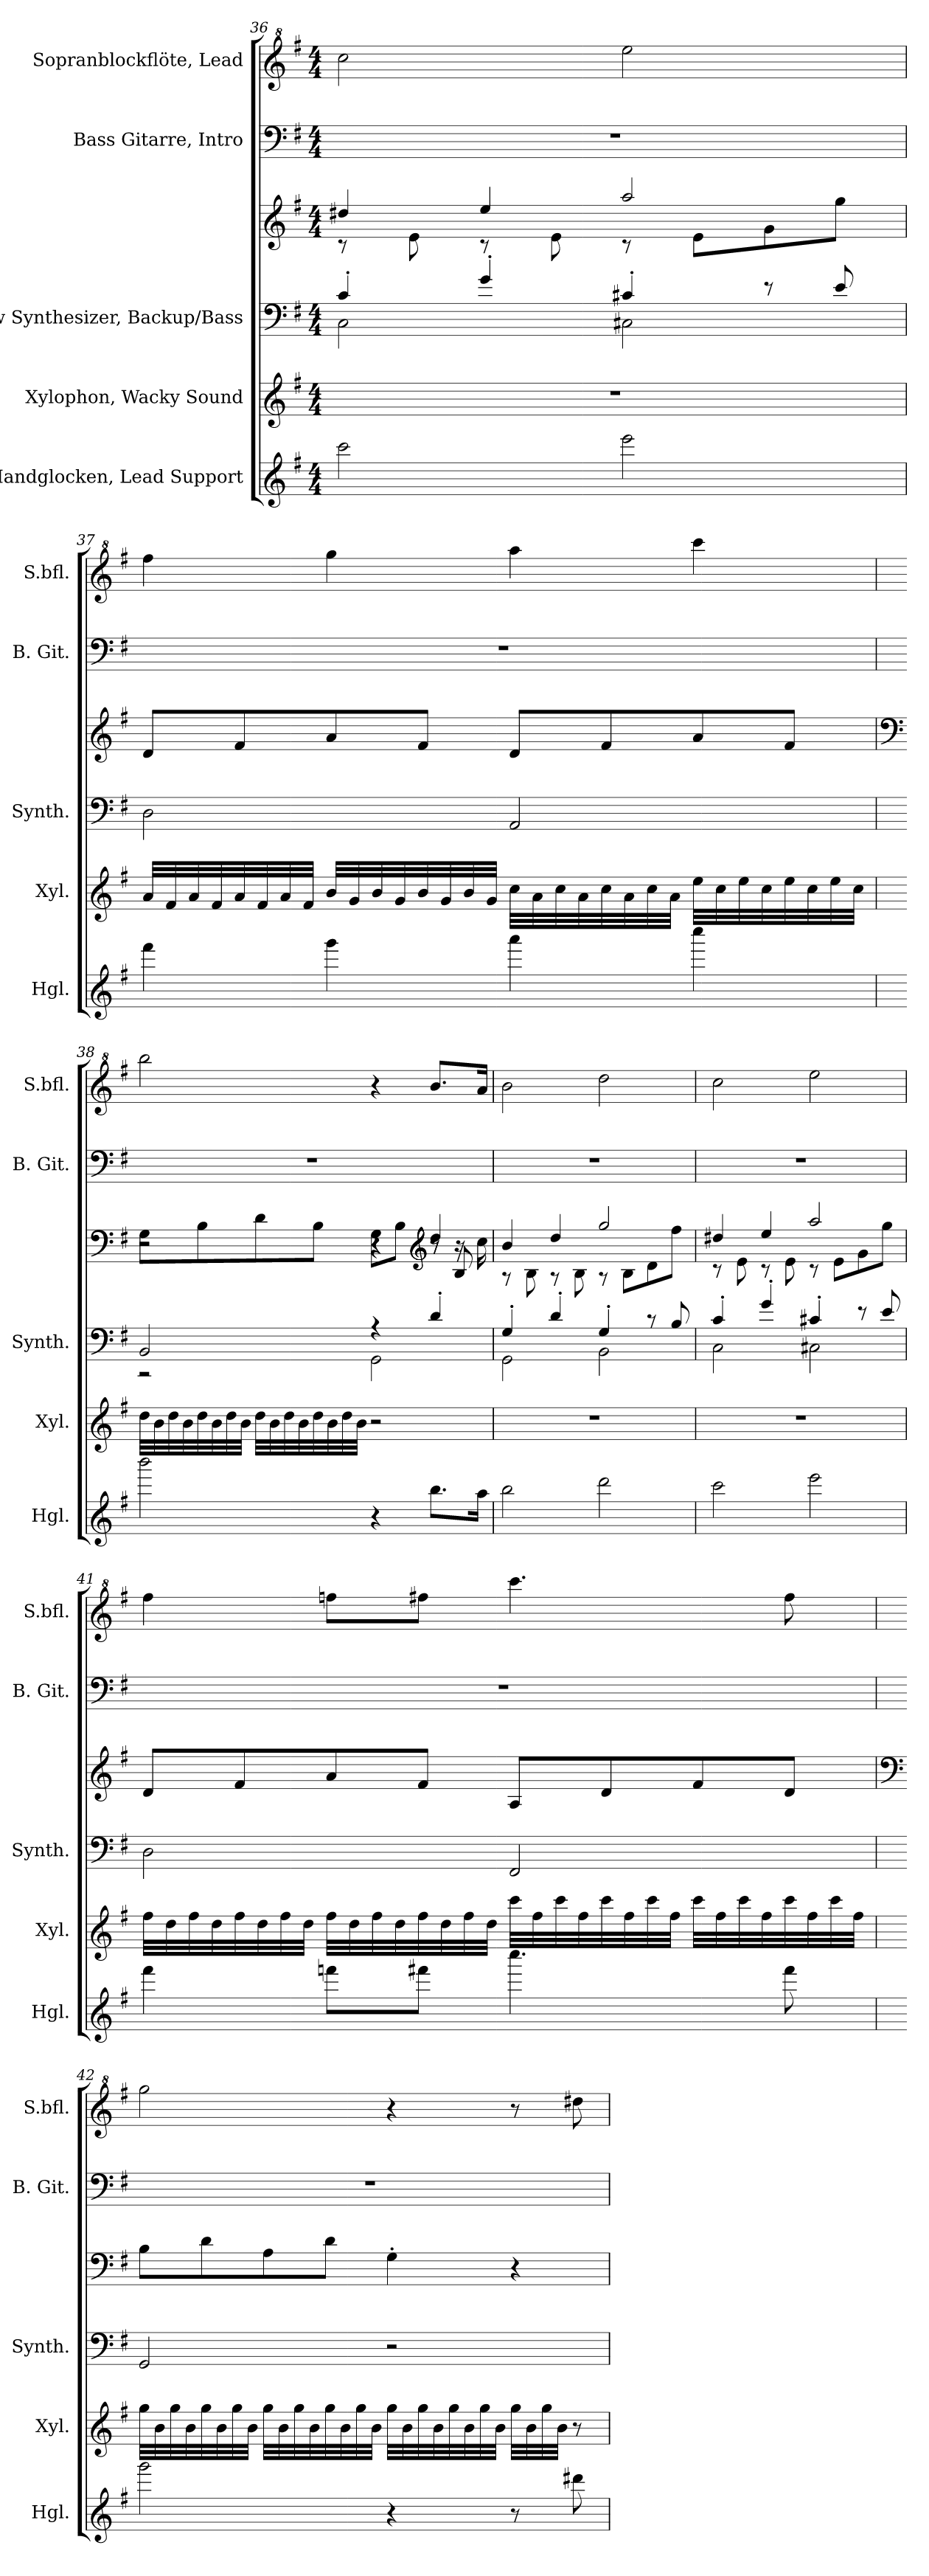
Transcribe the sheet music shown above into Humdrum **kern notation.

**kern	**kern	**kern	**kern	**kern	**kern
*part5	*part4	*part3	*part3	*part2	*part1
*staff6	*staff5	*staff4	*staff3	*staff2	*staff1
*I"Handglocken, Lead Support	*I"Xylophon, Wacky Sound	*I"Saw Synthesizer, Backup/Bass	*	*I"Bass Gitarre, Intro	*I"Sopranblockflöte, Lead
*I'Hgl.	*I'Xyl.	*I'Synth.	*	*I'B. Git.	*I'S.bfl.
*clefG2	*clefG2	*clefF4	*clefG2	*clefF4	*clefG^2
*	*ITrd-7c-12	*	*	*ITrd7c12	*
*k[f#]	*k[f#]	*k[f#]	*k[f#]	*k[f#]	*k[f#]
*M4/4	*M4/4	*M4/4	*M4/4	*M4/4	*M4/4
=36	=36	=36	=36	=36	=36
*	*	*^	*^	*	*
2ccc\	1r	4c'/	2C\	4dd#X/	8r	1r	2ccc\
.	.	.	.	.	8e\	.	.
.	.	4g'/	.	4ee/	8r	.	.
.	.	.	.	.	8e\	.	.
2eee\	.	4c#X'/	2C#X\	2aa/	8r	.	2eee\
.	.	.	.	.	8e\L	.	.
.	.	8r	.	.	8g\	.	.
.	.	8e/	.	.	8gg\J	.	.
*	*	*v	*v	*	*	*	*
*	*	*	*v	*v	*	*
!!LO:LB:g=z
=37	=37	=37	=37	=37	=37
4fff#\	32aa/LLL	2D\	8d/L	1r	4fff#\
.	32ff#/	.	.	.	.
.	32aa/	.	.	.	.
.	32ff#/	.	.	.	.
.	32aa/	.	8f#/	.	.
.	32ff#/	.	.	.	.
.	32aa/	.	.	.	.
.	32ff#/JJJ	.	.	.	.
4ggg\	32bb/LLL	.	8a/	.	4ggg\
.	32gg/	.	.	.	.
.	32bb/	.	.	.	.
.	32gg/	.	.	.	.
.	32bb/	.	8f#/J	.	.
.	32gg/	.	.	.	.
.	32bb/	.	.	.	.
.	32gg/JJJ	.	.	.	.
4aaa\	32ccc\LLL	2AA/	8d/L	.	4aaa\
.	32aa\	.	.	.	.
.	32ccc\	.	.	.	.
.	32aa\	.	.	.	.
.	32ccc\	.	8f#/	.	.
.	32aa\	.	.	.	.
.	32ccc\	.	.	.	.
.	32aa\JJJ	.	.	.	.
4cccc\	32eee\LLL	.	8a/	.	4cccc\
.	32ccc\	.	.	.	.
.	32eee\	.	.	.	.
.	32ccc\	.	.	.	.
.	32eee\	.	8f#/J	.	.
.	32ccc\	.	.	.	.
.	32eee\	.	.	.	.
.	32ccc\JJJ	.	.	.	.
!!LO:PB:g=z
=38	=38	=38	=38	=38	=38
*	*	*	*clefF4	*	*
*	*	*^	*^	*	*
*	*	*	*	*	*^	*	*
2bbb\	32ddd\LLL	2BB/	2r	2r	8G\L	2r	1r	2bbb\
.	32bb\	.	.	.	.	.	.	.
.	32ddd\	.	.	.	.	.	.	.
.	32bb\	.	.	.	.	.	.	.
.	32ddd\	.	.	.	8B\	.	.	.
.	32bb\	.	.	.	.	.	.	.
.	32ddd\	.	.	.	.	.	.	.
.	32bb\JJJ	.	.	.	.	.	.	.
.	32ddd\LLL	.	.	.	8d\	.	.	.
.	32bb\	.	.	.	.	.	.	.
.	32ddd\	.	.	.	.	.	.	.
.	32bb\	.	.	.	.	.	.	.
.	32ddd\	.	.	.	8B\J	.	.	.
.	32bb\	.	.	.	.	.	.	.
.	32ddd\	.	.	.	.	.	.	.
.	32bb\JJJ	.	.	.	.	.	.	.
4r	2r	4r	2GG\	4r	8G\L	4r	.	4r
.	.	.	.	.	8B\J	.	.	.
*	*	*	*	*clefG2	*	*	*	*
8.bb\L	.	4d'/	.	4dd/	8r	8r	.	8.bb/L
.	.	.	.	.	16r	8B/	.	.
16aa\Jk	.	.	.	.	16cc\	.	.	16aa/Jk
*	*	*	*	*	*v	*v	*	*
=39	=39	=39	=39	=39	=39	=39	=39
2bb\	1r	4G'/	2GG\	4b/	8r	1r	2bb\
.	.	.	.	.	8B\	.	.
.	.	4d'/	.	4dd/	8r	.	.
.	.	.	.	.	8B\	.	.
2ddd\	.	4G'/	2BB\	2gg/	8r	.	2ddd\
.	.	.	.	.	8B\L	.	.
.	.	8r	.	.	8d\	.	.
.	.	8B/	.	.	8ff#\J	.	.
!!LO:LB:g=z
=40	=40	=40	=40	=40	=40	=40	=40
2ccc\	1r	4c'/	2C\	4dd#X/	8r	1r	2ccc\
.	.	.	.	.	8e\	.	.
.	.	4g'/	.	4ee/	8r	.	.
.	.	.	.	.	8e\	.	.
2eee\	.	4c#X'/	2C#X\	2aa/	8r	.	2eee\
.	.	.	.	.	8e\L	.	.
.	.	8r	.	.	8g\	.	.
.	.	8e/	.	.	8gg\J	.	.
*	*	*v	*v	*	*	*	*
*	*	*	*v	*v	*	*
=41	=41	=41	=41	=41	=41
4fff#\	32fff#\LLL	2D\	8d/L	1r	4fff#\
.	32ddd\	.	.	.	.
.	32fff#\	.	.	.	.
.	32ddd\	.	.	.	.
.	32fff#\	.	8f#/	.	.
.	32ddd\	.	.	.	.
.	32fff#\	.	.	.	.
.	32ddd\JJJ	.	.	.	.
8fffn\L	32fff#\LLL	.	8a/	.	8fffn\L
.	32ddd\	.	.	.	.
.	32fff#\	.	.	.	.
.	32ddd\	.	.	.	.
8fff#X\J	32fff#\	.	8f#/J	.	8fff#X\J
.	32ddd\	.	.	.	.
.	32fff#\	.	.	.	.
.	32ddd\JJJ	.	.	.	.
4.cccc\	32cccc\LLL	2FF#/	8A/L	.	4.cccc\
.	32fff#\	.	.	.	.
.	32cccc\	.	.	.	.
.	32fff#\	.	.	.	.
.	32cccc\	.	8d/	.	.
.	32fff#\	.	.	.	.
.	32cccc\	.	.	.	.
.	32fff#\JJJ	.	.	.	.
.	32cccc\LLL	.	8f#/	.	.
.	32fff#\	.	.	.	.
.	32cccc\	.	.	.	.
.	32fff#\	.	.	.	.
8fff#\	32cccc\	.	8d/J	.	8fff#\
.	32fff#\	.	.	.	.
.	32cccc\	.	.	.	.
.	32fff#\JJJ	.	.	.	.
!!LO:PB:g=z
=42	=42	=42	=42	=42	=42
*	*	*	*clefF4	*	*
2ggg\	32ggg\LLL	2GG/	8B\L	1r	2ggg\
.	32bb\	.	.	.	.
.	32ggg\	.	.	.	.
.	32bb\	.	.	.	.
.	32ggg\	.	8d\	.	.
.	32bb\	.	.	.	.
.	32ggg\	.	.	.	.
.	32bb\JJJ	.	.	.	.
.	32ggg\LLL	.	8A\	.	.
.	32bb\	.	.	.	.
.	32ggg\	.	.	.	.
.	32bb\	.	.	.	.
.	32ggg\	.	8d\J	.	.
.	32bb\	.	.	.	.
.	32ggg\	.	.	.	.
.	32bb\JJJ	.	.	.	.
4r	32ggg\LLL	2r	4G'\	.	4r
.	32bb\	.	.	.	.
.	32ggg\	.	.	.	.
.	32bb\	.	.	.	.
.	32ggg\	.	.	.	.
.	32bb\	.	.	.	.
.	32ggg\	.	.	.	.
.	32bb\JJJ	.	.	.	.
8r	32ggg\LLL	.	4r	.	8r
.	32bb\	.	.	.	.
.	32ggg\	.	.	.	.
.	32bb\JJJ	.	.	.	.
8ddd#X\	8r	.	.	.	8ddd#X\
=	=	=	=	=	=
*-	*-	*-	*-	*-	*-
